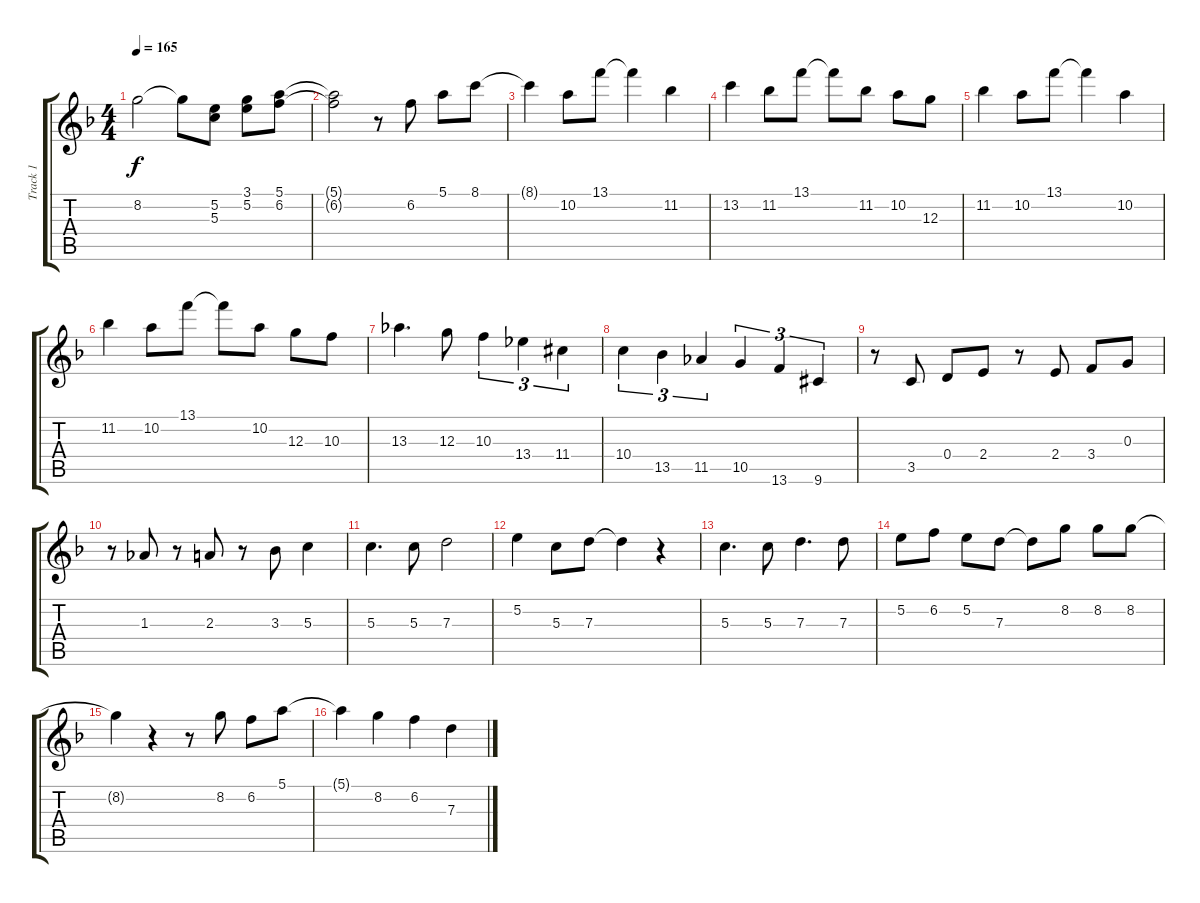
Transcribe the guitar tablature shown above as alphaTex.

\track ("Track 1" "Track 1") {instrument electricguitarjazz}
\staff {score tabs}
\tuning (E4 B3 G3 D3 A2 E2) {hide}
\ts (4 4)
\tempo 165
\clef g2
\ks f
8.2.2{dy f} 8.2{t}.8 (5.2 5.3).8 (3.1 5.2).8 (5.1 6.2).8 |
(5.1{t} 6.2{t}).2 r.8 6.2.8 5.1.8 8.1.8 |
8.1{t}.4 10.2.8 13.1.8 13.1{t}.4 11.2.4 |
13.2.4 11.2.8 13.1.8 13.1{t}.8 11.2.8 10.2.8 12.3.8 |
11.2.4 10.2.8 13.1.8 13.1{t}.4 10.2.4 |
11.2.4 10.2.8 13.1.8 13.1{t}.8 10.2.8 12.3.8 10.3.8 |
13.3.4{d} 12.3.8 10.3.4{tu (3 2)} 13.4.4{tu (3 2)} 11.4{acc #}.4{tu (3 2)} |
10.4.4{tu (3 2)} 13.5.4{tu (3 2)} 11.5.4{tu (3 2)} 10.5.4{tu (3 2)} 13.6.4{tu (3 2)} 9.6{acc #}.4{tu (3 2)} |
r.8 3.5.8 0.4.8 2.4.8 r.8 2.4.8 3.4.8 0.3.8 |
r.8 1.3.8 r.8 2.3.8 r.8 3.3.8 5.3.4 |
5.3.4{d} 5.3.8 7.3.2 |
5.2.4 5.3.8 7.3.8 7.3{t}.4 r.4 |
5.3.4{d} 5.3.8 7.3.4{d} 7.3.8 |
5.2.8 6.2.8 5.2.8 7.3.8 7.3{t}.8 8.2.8 8.2.8 8.2.8 |
8.2{t}.4 r.4 r.8 8.2.8 6.2.8 5.1.8 |
5.1{t}.4 8.2.4 6.2.4 7.3.4
